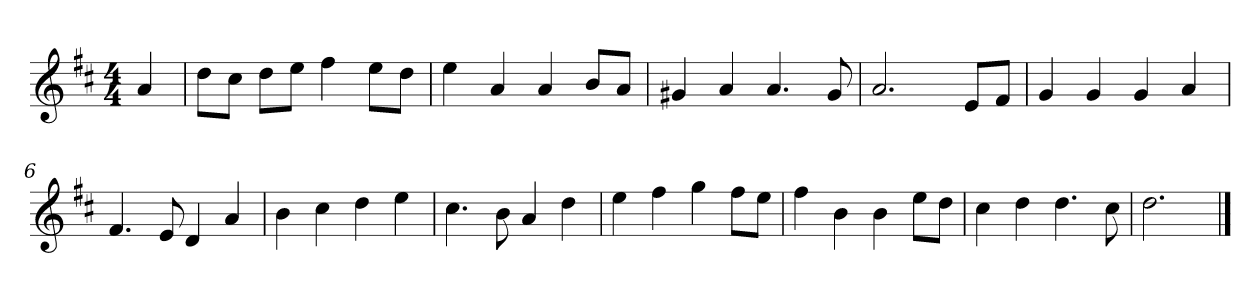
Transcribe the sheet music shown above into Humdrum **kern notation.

**kern
*part1
*staff1
*k[f#c#]
*M4/4
*MM120
=
4a
=1
8ddL
8cc#J
8ddL
8eeJ
4ff#
8eeL
8ddJ
=2
4ee
4a
4a
8bL
8aJ
=3
4g#X
4a
4.a
8g#
=4
2.a
8eL
8f#J
=5
4g
4g
4g
4a
=6
4.f#
8e
4d
4a
=7
4b
4cc#
4dd
4ee
=8
4.cc#
8b
4a
4dd
=9
4ee
4ff#
4gg
8ff#L
8eeJ
=10
4ff#
4b
4b
8eeL
8ddJ
=11
4cc#
4dd
4.dd
8cc#
=12
2.dd
==
*-
